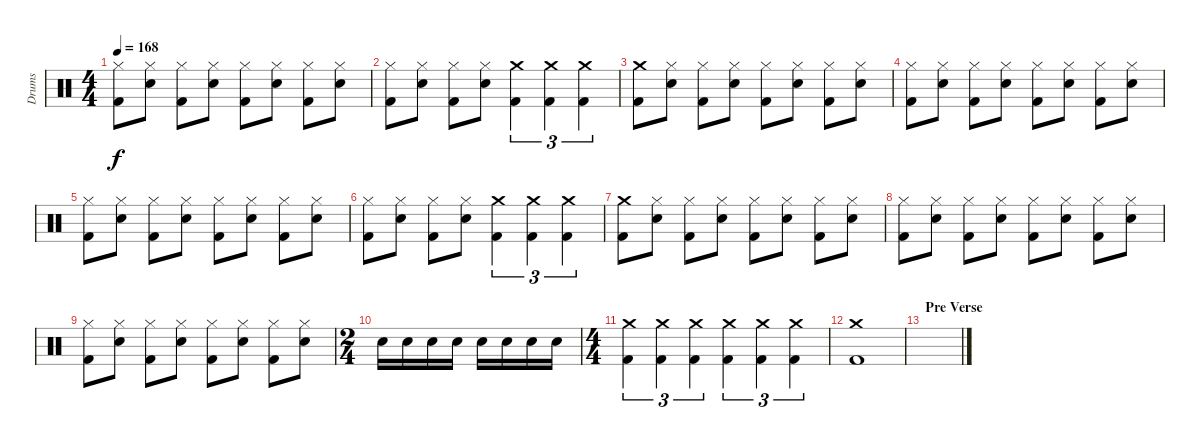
\track ("Drums" "Drums") {instrument percussion}
\staff {score}
\articulation defaults
\ts (4 4)
\tempo 168
\clef neutral
\ks c
("Hi-Hat (closed)" "Kick (hit) 2").8{dy f} ("Hi-Hat (closed)" "Snare (hit) 2").8 ("Hi-Hat (closed)" "Kick (hit) 2").8 ("Hi-Hat (closed)" "Snare (hit) 2").8 ("Hi-Hat (closed)" "Kick (hit) 2").8 ("Hi-Hat (closed)" "Snare (hit) 2").8 ("Hi-Hat (closed)" "Kick (hit) 2").8 ("Hi-Hat (closed)" "Snare (hit) 2").8 |
("Hi-Hat (closed)" "Kick (hit) 2").8 ("Hi-Hat (closed)" "Snare (hit) 2").8 ("Hi-Hat (closed)" "Kick (hit) 2").8 ("Hi-Hat (closed)" "Snare (hit) 2").8 ("Crash medium (hit)" "Kick (hit) 2").4{tu (3 2)} ("Crash medium (hit)" "Kick (hit) 2").4{tu (3 2)} ("Crash medium (hit)" "Kick (hit) 2").4{tu (3 2)} |
("Crash medium (hit)" "Kick (hit) 2").8 ("Hi-Hat (closed)" "Snare (hit) 2").8 ("Hi-Hat (closed)" "Kick (hit) 2").8 ("Hi-Hat (closed)" "Snare (hit) 2").8 ("Hi-Hat (closed)" "Kick (hit) 2").8 ("Hi-Hat (closed)" "Snare (hit) 2").8 ("Hi-Hat (closed)" "Kick (hit) 2").8 ("Hi-Hat (closed)" "Snare (hit) 2").8 |
("Hi-Hat (closed)" "Kick (hit) 2").8 ("Hi-Hat (closed)" "Snare (hit) 2").8 ("Hi-Hat (closed)" "Kick (hit) 2").8 ("Hi-Hat (closed)" "Snare (hit) 2").8 ("Hi-Hat (closed)" "Kick (hit) 2").8 ("Hi-Hat (closed)" "Snare (hit) 2").8 ("Hi-Hat (closed)" "Kick (hit) 2").8 ("Hi-Hat (closed)" "Snare (hit) 2").8 |
("Hi-Hat (closed)" "Kick (hit) 2").8 ("Hi-Hat (closed)" "Snare (hit) 2").8 ("Hi-Hat (closed)" "Kick (hit) 2").8 ("Hi-Hat (closed)" "Snare (hit) 2").8 ("Hi-Hat (closed)" "Kick (hit) 2").8 ("Hi-Hat (closed)" "Snare (hit) 2").8 ("Hi-Hat (closed)" "Kick (hit) 2").8 ("Hi-Hat (closed)" "Snare (hit) 2").8 |
("Hi-Hat (closed)" "Kick (hit) 2").8 ("Hi-Hat (closed)" "Snare (hit) 2").8 ("Hi-Hat (closed)" "Kick (hit) 2").8 ("Hi-Hat (closed)" "Snare (hit) 2").8 ("Crash medium (hit)" "Kick (hit) 2").4{tu (3 2)} ("Crash medium (hit)" "Kick (hit) 2").4{tu (3 2)} ("Crash medium (hit)" "Kick (hit) 2").4{tu (3 2)} |
("Crash medium (hit)" "Kick (hit) 2").8 ("Hi-Hat (closed)" "Snare (hit) 2").8 ("Hi-Hat (closed)" "Kick (hit) 2").8 ("Hi-Hat (closed)" "Snare (hit) 2").8 ("Hi-Hat (closed)" "Kick (hit) 2").8 ("Hi-Hat (closed)" "Snare (hit) 2").8 ("Hi-Hat (closed)" "Kick (hit) 2").8 ("Hi-Hat (closed)" "Snare (hit) 2").8 |
("Hi-Hat (closed)" "Kick (hit) 2").8 ("Hi-Hat (closed)" "Snare (hit) 2").8 ("Hi-Hat (closed)" "Kick (hit) 2").8 ("Hi-Hat (closed)" "Snare (hit) 2").8 ("Hi-Hat (closed)" "Kick (hit) 2").8 ("Hi-Hat (closed)" "Snare (hit) 2").8 ("Hi-Hat (closed)" "Kick (hit) 2").8 ("Hi-Hat (closed)" "Snare (hit) 2").8 |
("Hi-Hat (closed)" "Kick (hit) 2").8 ("Hi-Hat (closed)" "Snare (hit) 2").8 ("Hi-Hat (closed)" "Kick (hit) 2").8 ("Hi-Hat (closed)" "Snare (hit) 2").8 ("Hi-Hat (closed)" "Kick (hit) 2").8 ("Hi-Hat (closed)" "Snare (hit) 2").8 ("Hi-Hat (closed)" "Kick (hit) 2").8 ("Hi-Hat (closed)" "Snare (hit) 2").8 |
\ts (2 4)
"Snare (hit) 2".16 "Snare (hit) 2".16 "Snare (hit) 2".16 "Snare (hit) 2".16 "Snare (hit) 2".16 "Snare (hit) 2".16 "Snare (hit) 2".16 "Snare (hit) 2".16 |
\ts (4 4)
("Crash medium (hit)" "Kick (hit) 2").4{tu (3 2)} ("Crash medium (hit)" "Kick (hit) 2").4{tu (3 2)} ("Crash medium (hit)" "Kick (hit) 2").4{tu (3 2)} ("Crash medium (hit)" "Kick (hit) 2").4{tu (3 2)} ("Crash medium (hit)" "Kick (hit) 2").4{tu (3 2)} ("Crash medium (hit)" "Kick (hit) 2").4{tu (3 2)} |
("Crash medium (hit)" "Kick (hit) 2").1 |
\section ("" "Pre Verse")
